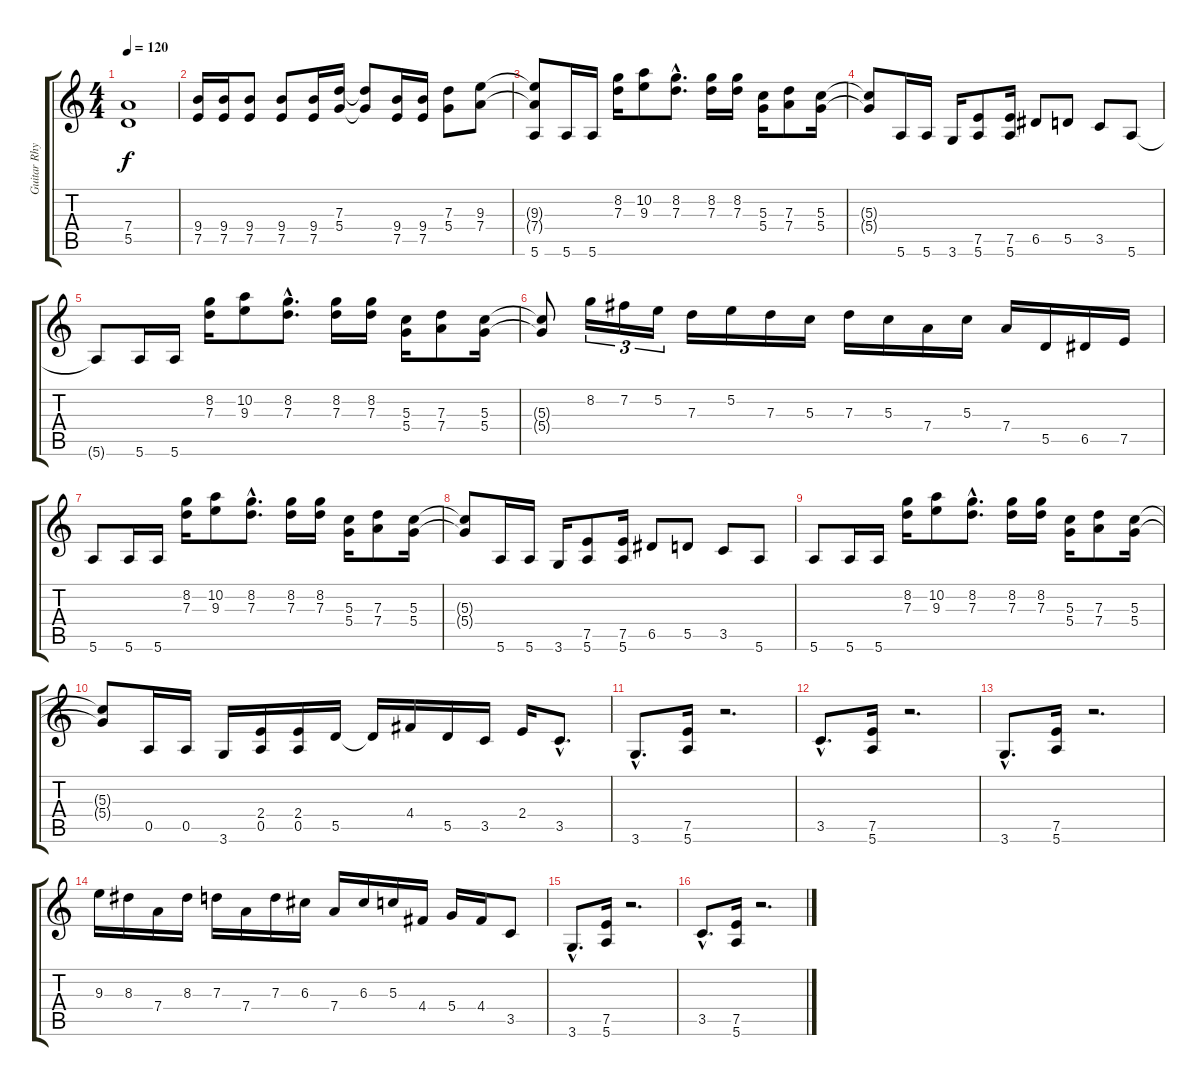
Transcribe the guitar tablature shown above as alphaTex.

\track ("Guitar Rhythm" "Guitar Rhy") {instrument distortionguitar}
\staff {score tabs}
\tuning (E4 B3 G3 D3 A2 E2) {hide}
\ts (4 4)
\tempo 120
\clef g2
\ks c
(7.4 5.5).1{dy f} |
(9.4 7.5).16 (9.4 7.5).16 (9.4 7.5).8 (9.4 7.5).8 (9.4 7.5).16 (7.3 5.4).16 (7.3{t} 5.4{t}).8 (9.4 7.5).16 (9.4 7.5).16 (7.3 5.4).8 (9.3 7.4).8 |
(9.3{t} 7.4{t} 5.6).8 5.6.16 5.6.16 (8.2 7.3).16 (10.2 9.3).8 (8.2{hac} 7.3{hac}).8{d} (8.2 7.3).16 (8.2 7.3).16 (5.3 5.4).16 (7.3 7.4).8 (5.3 5.4).16 |
(5.3{t} 5.4{t}).8 5.6.16 5.6.16 3.6.16 (7.5 5.6).8 (7.5 5.6).16 6.5.8 5.5.8 3.5.8 5.6.8 |
5.6{t}.8 5.6.16 5.6.16 (8.2 7.3).16 (10.2 9.3).8 (8.2{hac} 7.3{hac}).8{d} (8.2 7.3).16 (8.2 7.3).16 (5.3 5.4).16 (7.3 7.4).8 (5.3 5.4).16 |
(5.3{t} 5.4{t}).8 8.2.16{tu (3 2)} 7.2.16{tu (3 2)} 5.2.16{tu (3 2)} 7.3.16 5.2.16 7.3.16 5.3.16 7.3.16 5.3.16 7.4.16 5.3.16 7.4.16 5.5.16 6.5.16 7.5.16 |
5.6.8 5.6.16 5.6.16 (8.2 7.3).16 (10.2 9.3).8 (8.2{hac} 7.3{hac}).8{d} (8.2 7.3).16 (8.2 7.3).16 (5.3 5.4).16 (7.3 7.4).8 (5.3 5.4).16 |
(5.3{t} 5.4{t}).8 5.6.16 5.6.16 3.6.16 (7.5 5.6).8 (7.5 5.6).16 6.5.8 5.5.8 3.5.8 5.6.8 |
5.6.8 5.6.16 5.6.16 (8.2 7.3).16 (10.2 9.3).8 (8.2{hac} 7.3{hac}).8{d} (8.2 7.3).16 (8.2 7.3).16 (5.3 5.4).16 (7.3 7.4).8 (5.3 5.4).16 |
(5.3{t} 5.4{t}).8 0.5.16 0.5.16 3.6.16 (2.4 0.5).16 (2.4 0.5).16 5.5.16 5.5{t}.16 4.4.16 5.5.16 3.5.16 2.4.16 3.5{hac}.8{d} |
3.6{hac}.8{d} (7.5 5.6).16 r.2{d} |
3.5{hac}.8{d} (7.5 5.6).16 r.2{d} |
3.6{hac}.8{d} (7.5 5.6).16 r.2{d} |
9.3.16 8.3.16 7.4.16 8.3.16 7.3.16 7.4.16 7.3.16 6.3.16 7.4.16 6.3.16 5.3.16 4.4.16 5.4.16 4.4.16 3.5.8 |
3.6{hac}.8{d} (7.5 5.6).16 r.2{d} |
3.5{hac}.8{d} (7.5 5.6).16 r.2{d}
